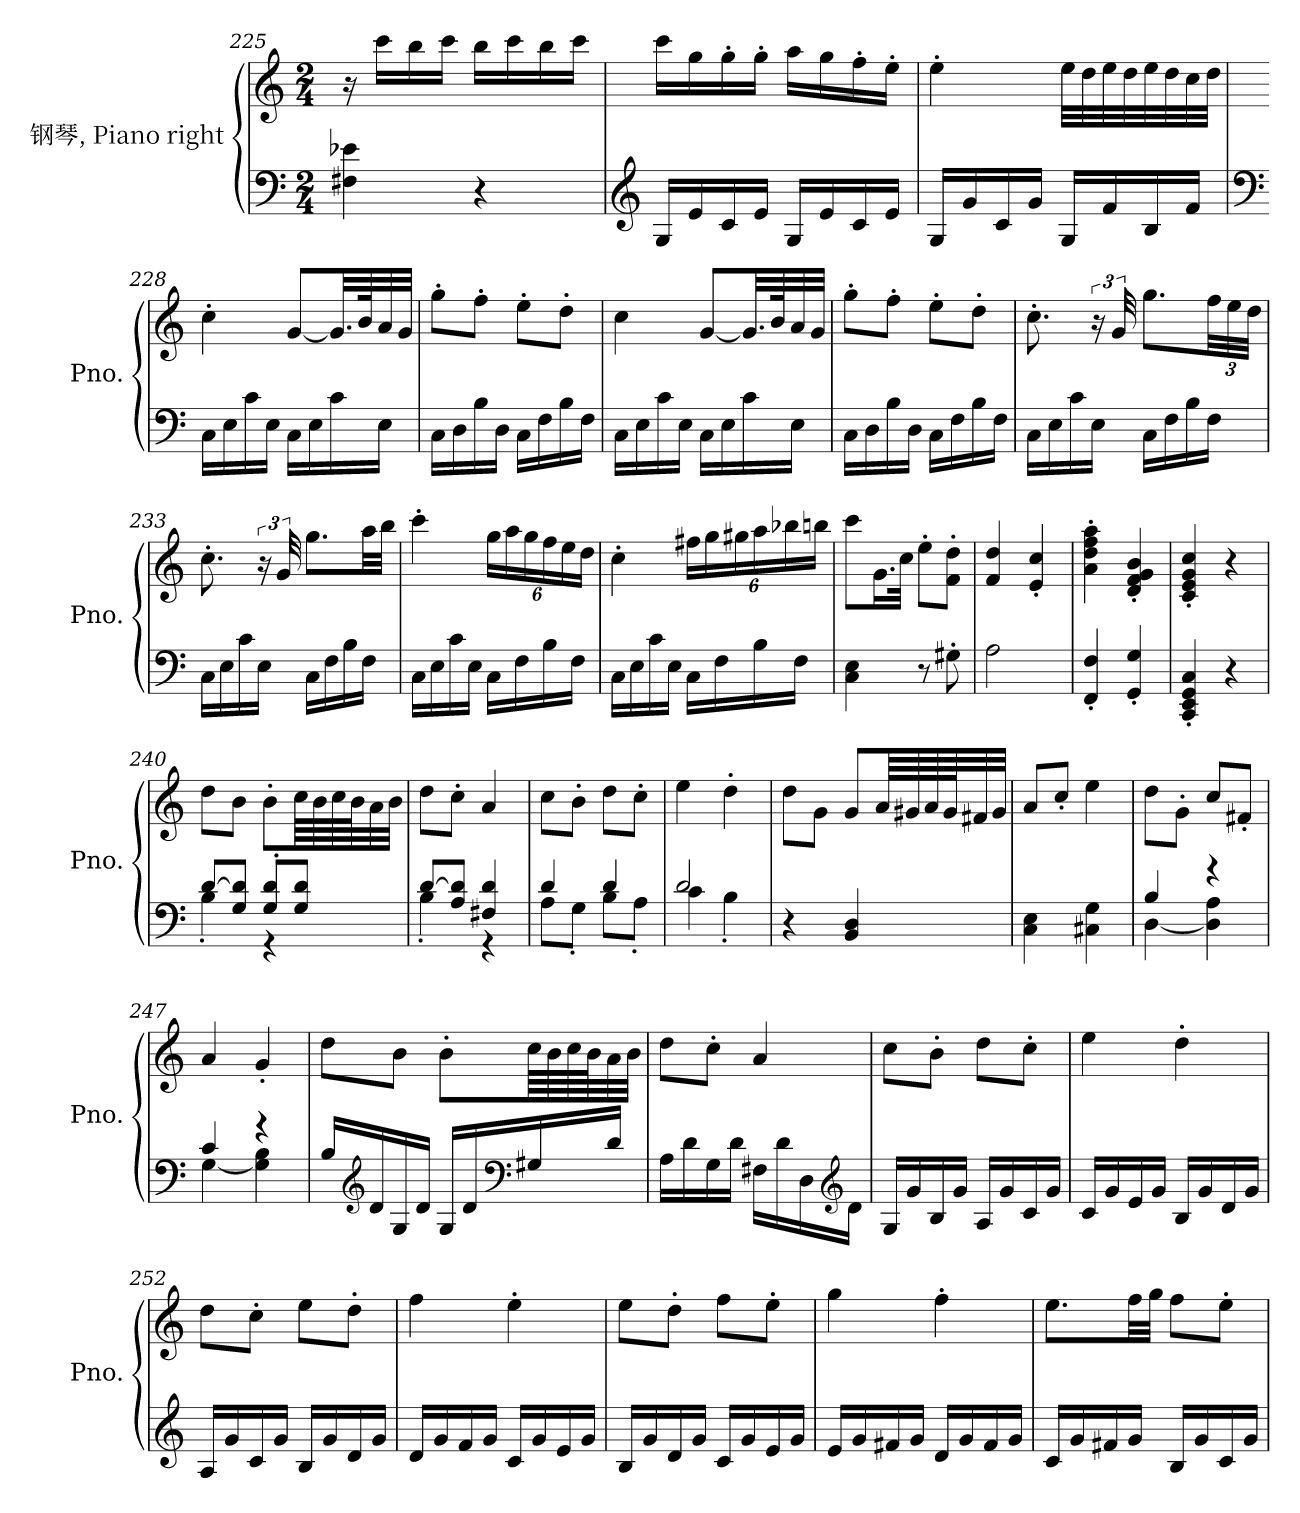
**kern	**kern
*part1	*part1
*staff2	*staff1
*I"钢琴, Piano right	*
*I'Pno.	*
*clefF4	*clefG2
*k[]	*k[]
*M2/4	*M2/4
*MM79	*MM79
=225	=225
4F#X\ 4e-X\	16r
.	16ccc\LL
.	16bb\
.	16ccc\JJ
4r	16bb\LL
.	16ccc\
.	16bb\
.	16ccc\JJ
=226	=226
*clefG2	*
*	*MM76
16G/LL	16ccc\LL
16e/	16gg\
*	*MM82
16c/	16gg'\
16e/JJ	16gg'\JJ
16G/LL	16aa\LL
16e/	16gg\
*	*MM80
16c/	16ff'\
16e/JJ	16ee'\JJ
!!LO:LB:g=z
=227	=227
16G/LL	4ee'\
16g/	.
16c/	.
16g/JJ	.
*	*MM84
16G/LL	32ee\LLL
.	32dd\
16f/	32ee\
.	32dd\
*	*MM81
16B/	32ee\
.	32dd\
16f/JJ	32cc\
.	32dd\JJJ
=228	=228
*clefF4	*
16C\LL	4cc'\
16E\	.
16c\	.
16E\JJ	.
*	*MM84
16C\LL	[8g/L
16E\	.
16c\	32.g/LL]
.	64b/K
16E\JJ	32a/
.	32g/JJJ
=229	=229
*	*MM82
16C\LL	8gg'\L
16D\	.
16B\	8ff'\J
16D\JJ	.
16C\LL	8ee'\L
16F\	.
16B\	8dd'\J
16F\JJ	.
=230	=230
16C\LL	4cc\
16E\	.
16c\	.
16E\JJ	.
*	*MM84
16C\LL	[8g/L
16E\	.
16c\	32.g/LL]
.	64b/K
16E\JJ	32a/
.	32g/JJJ
!!LO:LB:g=z
=231	=231
*	*MM81
16C\LL	8gg'\L
16D\	.
16B\	8ff'\J
16D\JJ	.
16C\LL	8ee'\L
16F\	.
16B\	8dd'\J
16F\JJ	.
=232	=232
16C\LL	8.cc'\
16E\	.
16c\	.
16E\JJ	24r
.	48g/
*	*MM84
16C\LL	8.gg\L
16F\	.
16B\	.
*	*Xbrackettup
16F\JJ	48ff\LL
.	48ee\
.	48dd\JJJ
=233	=233
*	*MM81
16C\LL	8.cc'\
16E\	.
16c\	.
*	*brackettup
16E\JJ	24r
.	48g/
*	*MM84
16C\LL	8.gg\L
16F\	.
16B\	.
16F\JJ	32aa\LL
.	32bb\JJJ
=234	=234
*	*MM82
16C\LL	4ccc'\
16E\	.
16c\	.
16E\JJ	.
*	*Xbrackettup
*	*MM84
16C\LL	24gg\LL
.	24aa\
16F\	.
.	24gg\
16B\	24ff\
.	24ee\
16F\JJ	.
.	24dd\JJ
!!LO:PB:g=z
=235	=235
*	*MM82
16C\LL	4cc'\
16E\	.
16c\	.
16E\JJ	.
*	*MM85
16C\LL	24ff#X\LL
.	24gg\
16F\	.
.	24gg#X\
16B\	24aa\
.	24bb-X\
16F\JJ	.
.	24bbn\JJ
=236	=236
*	*MM82
4C\ 4E\	8ccc\L
*	*MM79
.	16.g\L
.	32cc\JJk
8r	8ee'\L
*	*MM71
8G#X'\	8f\' 8dd\'J
=237	=237
2A\	4f/ 4dd/
.	4e/' 4cc/'
=238	=238
4FF/' 4F/'	4a\' 4dd\' 4ff\' 4aa\'
4GG/' 4G/'	4d/' 4f/' 4g/' 4b/'
=239	=239
4CC/' 4EE/' 4GG/' 4C/'	4c/' 4e/' 4g/' 4cc/'
4r	4r
=240	=240
*	*MM82
*^	*
[8d/L	4B'\	8dd\L
8G/ 8d/]J	.	8b\J
8G/' 8d/'L	4r	8b'\L
*	*	*MM79
8G/ 8d/J	.	64cc\LLL
.	.	64b\
.	.	64cc\
.	.	64b\J
.	.	32a\
.	.	32b\JJJ
!!LO:LB:g=z
=241	=241	=241
*	*	*MM82
[8d/L	4B'\	8dd\L
8A/ 8d/]J	.	8cc'\J
*	*	*MM84
4F#X/ 4d/	4r	4a/
=242	=242	=242
*	*	*MM83
4d/	8A\L	8cc\L
.	8G'\J	8b'\J
*	*	*MM82
4d/	8B\L	8dd\L
*	*	*MM75
.	8A'\J	8cc'\J
=243	=243	=243
*	*	*MM80
2d/	4c\	4ee\
*	*	*MM82
.	4B'\	4dd'\
*v	*v	*
=244	=244
*	*MM84
4r	8dd\L
.	8g\J
4BB/ 4D/	8g/L
*	*MM81
.	64a/LLL
.	64g#X/
.	64a/
.	64g#/J
.	32f#X/
.	32g#/JJJ
=245	=245
*	*MM84
4C\ 4E\	8a/L
*	*MM82
.	8cc'/J
*	*MM84
4C#X\ 4G\	4ee\
=246	=246
*	*MM84
*^	*
4B/	[4D\	8dd\L
*	*	*MM82
.	.	8g'\J
*	*	*MM80
4r	4D\] 4A\	8cc/L
*	*	*MM72
.	.	8f#X'/J
=247	=247	=247
*	*	*MM75
4c/	[4G\	4a/
*	*	*MM76
4r	4G\] 4B\	4g'/
*v	*v	*
!!LO:LB:g=z
=248	=248
16B/LL	8dd\L
*clefG2	*
16d/	.
16G/	8b\J
16d/JJ	.
16G/LL	8b'\L
16d/	.
*clefF4	*
*	*MM82
16G#X/	64cc\LLL
.	64b\
.	64cc\
.	64b\J
16d/JJ	32a\
.	32b\JJJ
=249	=249
*	*MM84
16A\LL	8dd\L
16d\	.
16G\	8cc'\J
16d\JJ	.
16F#X\LL	4a/
16d\	.
16D\	.
*clefG2	*
16d\JJ	.
=250	=250
*	*MM87
16G/LL	8cc\L
16g/	.
16B/	8b'\J
16g/JJ	.
16A/LL	8dd\L
16g/	.
*	*MM86
16c/	8cc'\J
16g/JJ	.
=251	=251
16c/LL	4ee\
16g/	.
16e/	.
16g/JJ	.
16B/LL	4dd'\
16g/	.
16d/	.
16g/JJ	.
!!LO:LB:g=z
=252	=252
*	*MM87
16A/LL	8dd\L
16g/	.
16c/	8cc'\J
16g/JJ	.
16B/LL	8ee\L
16g/	.
*	*MM86
16d/	8dd'\J
16g/JJ	.
=253	=253
16d/LL	4ff\
16g/	.
16f/	.
16g/JJ	.
16c/LL	4ee'\
16g/	.
16e/	.
16g/JJ	.
=254	=254
*	*MM87
16B/LL	8ee\L
16g/	.
16d/	8dd'\J
16g/JJ	.
16c/LL	8ff\L
16g/	.
*	*MM84
16e/	8ee'\J
16g/JJ	.
=255	=255
*	*MM86
16e/LL	4gg\
16g/	.
16f#X/	.
16g/JJ	.
16d/LL	4ff'\
16g/	.
16f#/	.
16g/JJ	.
=256	=256
16c/LL	8.ee\L
16g/	.
16f#X/	.
16g/JJ	32ff\LL
.	32gg\JJJ
16B/LL	8ff\L
16g/	.
16c/	8ee'\J
16g/JJ	.
=	=
*-	*-
